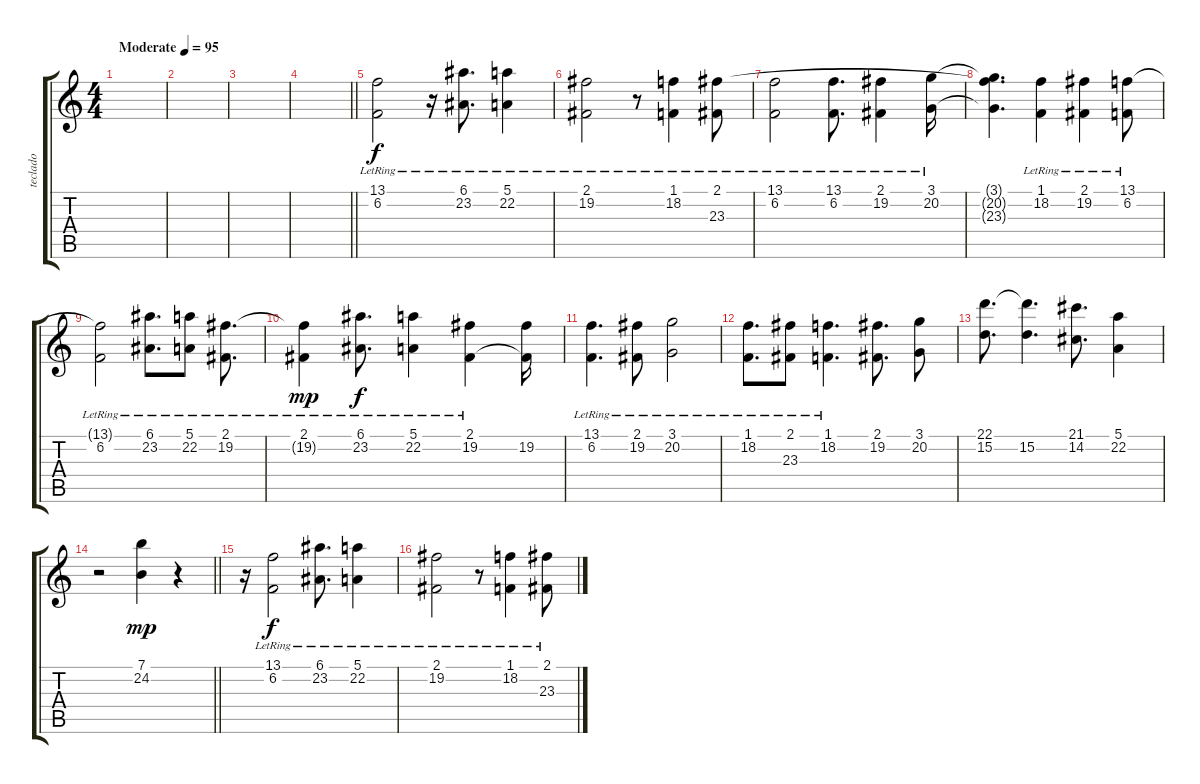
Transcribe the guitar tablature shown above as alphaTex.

\track ("teclado" "teclado") {instrument electricpiano1}
\staff {score tabs}
\tuning (E4 B3 G3 D3 A2 E2) {hide}
\ts (4 4)
\tempo (95 "Moderate")
\clef g2
\ks c
|
|
|
\barLineRight lightlight
|
\section ("" "")
(13.1 6.2{lr}).2 r.16 (6.1{lr} 23.2).8{d} (5.1{lr} 22.2).4 |
(2.1{lr} 19.2).2 r.8 (1.1{lr} 18.2).4 (2.1{lr} 23.3).8 |
(13.1 6.2{lr}).2 (13.1 6.2{lr}).8{d} (2.1{lr} 19.2).4 (3.1{lr} 20.2).16 |
(3.1{t} 20.2{t} 23.3{t}).4{d} (1.1{lr} 18.2).4 (2.1{lr} 19.2).4 (13.1 6.2{lr}).8 |
(13.1{t} 6.2{lr}).2 (6.1{lr} 23.2).8{d} (5.1{lr} 22.2).8 (2.1{lr} 19.2).8{d} |
(2.1{lr} 19.2{t}).4{dy mp} (6.1{lr} 23.2).8{d dy f} (5.1{lr} 22.2).4 (2.1{lr} 19.2).4 (2.1{t} 19.2).16 |
(13.1 6.2{lr}).4{d} (2.1{lr} 19.2).8 (3.1{lr} 20.2).2 |
(1.1{lr} 18.2).8{d} (2.1{lr} 23.3).8 (1.1{lr} 18.2).4{d} (2.1 19.2).8{d} (3.1 20.2).8 |
(22.1 15.2).8{d} (22.1{t} 15.2).4{d} (21.1 14.2).8{d} (5.1 22.2).4 |
\barLineRight lightlight
r.2 (7.1 24.2).4{dy mp} r.4 |
\section ("" "")
r.16 (13.1 6.2{lr}).2{dy f} (6.1{lr} 23.2).8{d} (5.1{lr} 22.2).4 |
(2.1{lr} 19.2).2 r.8 (1.1{lr} 18.2).4 (2.1{lr} 23.3).8
